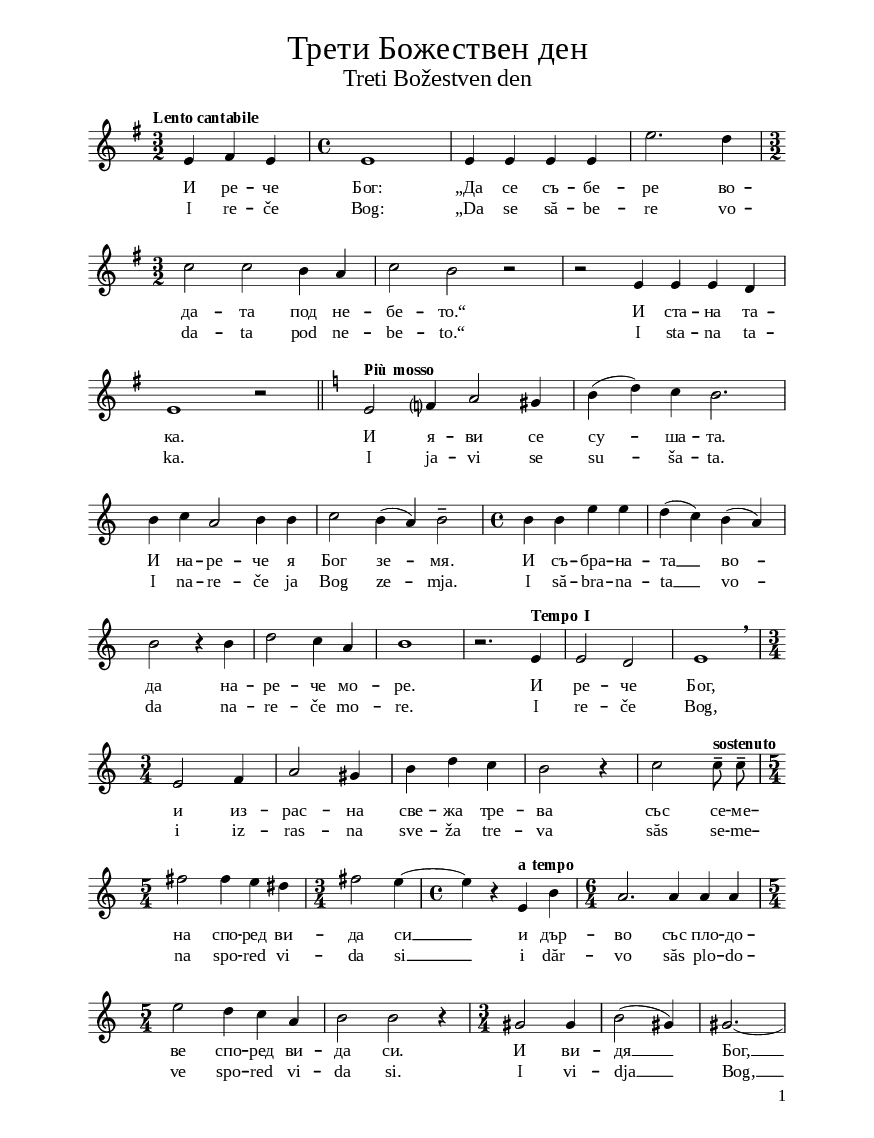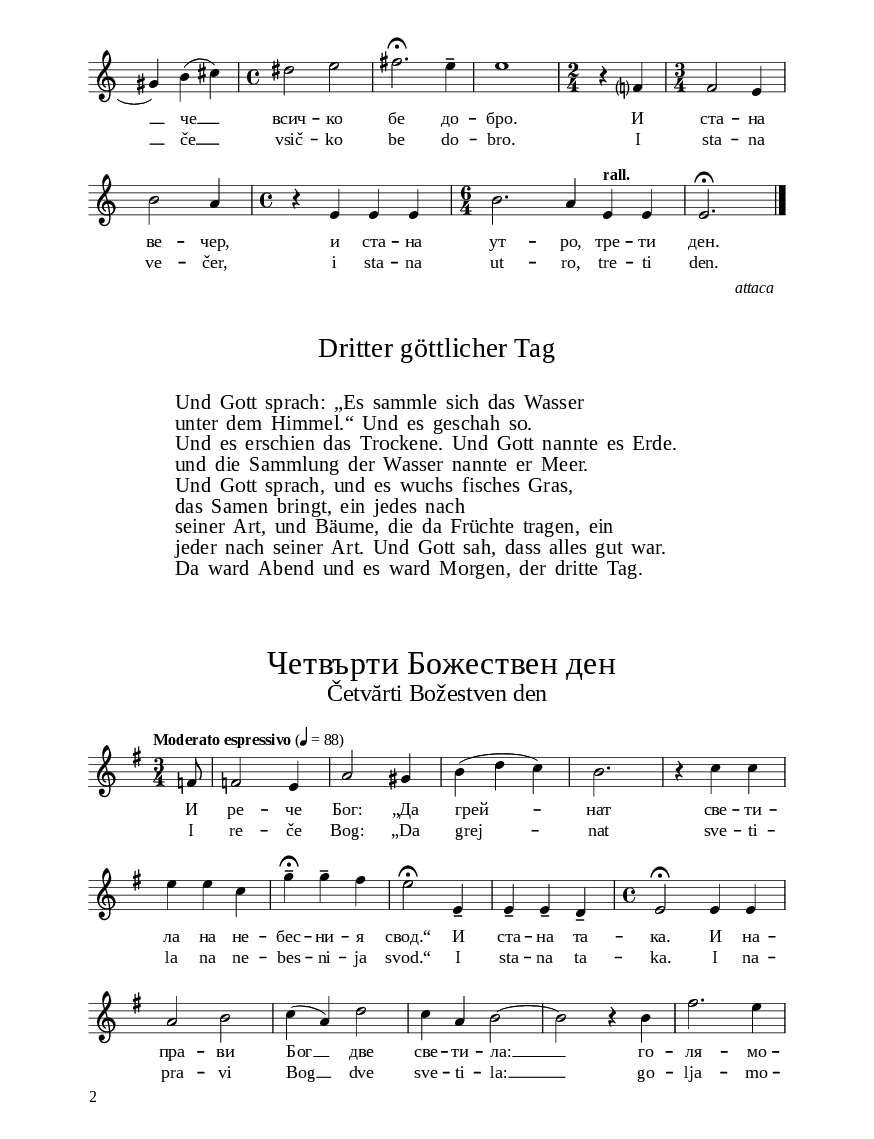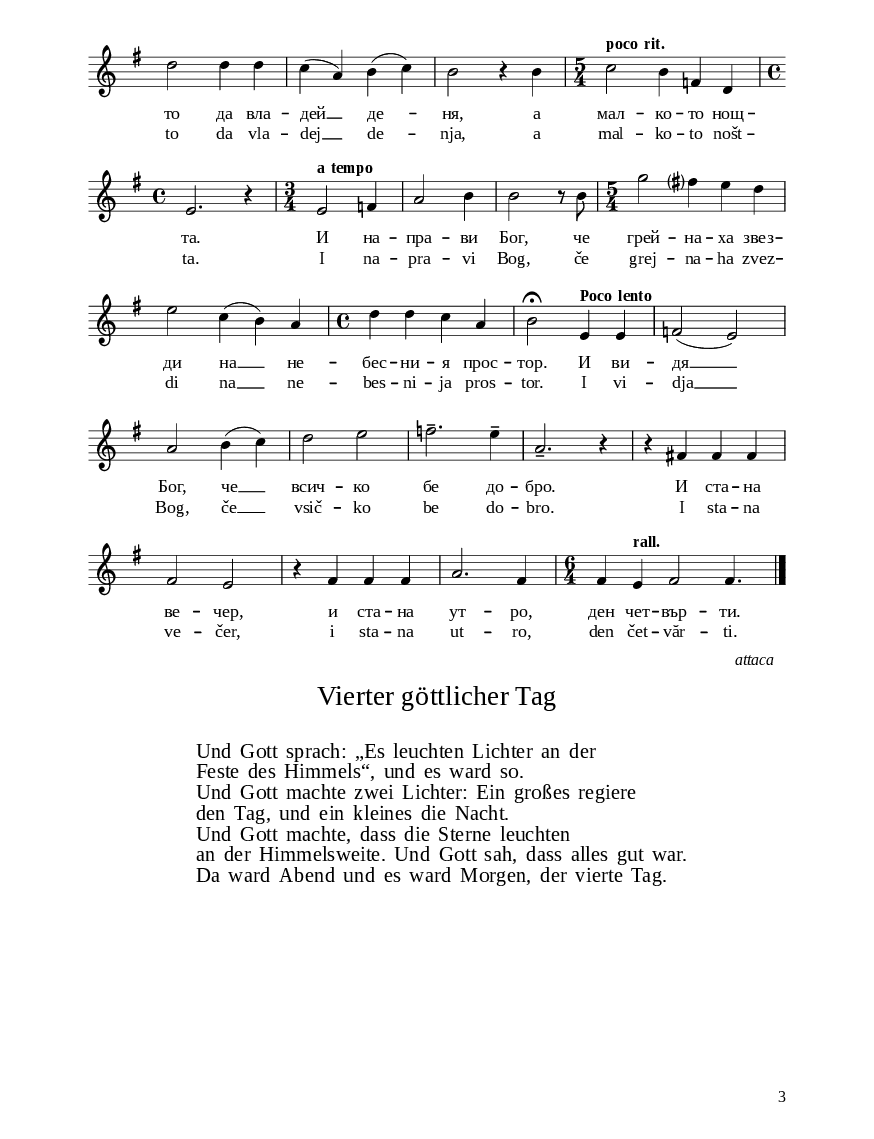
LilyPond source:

\version "2.24.1"

% include paper part and global functions
\include "include/globals.ily"

\bookpart {
  \label #'ref193
  \tocItem \markup "     Трети Божествен ден – Treti Božestven den"
  \include "include/bookpart-paper.ily"
  \score {
    \include "include/score-layout.ily"

    \new Voice \absolute {
      \clef treble
      \key e \minor
      \time 3/2
      \tempo "Lento cantabile"
      \autoBeamOff
      \partial 2.
      e'4  fis'4
      e'4 | % 2
      \time 4/4  | % 2
      e'1 | % 3
      e'4  e'4  e'4  e'4 | % 4
      e''2. d''4 \break  | % 5
      \time 3/2   | % 5
      c''2 c''2 b'4  a'4 | % 6
      c''2 b'2 r2 | % 7
      r2  e'4  e'4  e'4  d'4 \break | % 8
      e'1 r2 \bar "||"
      \key a \minor | % 9
      e'2 ^\markup{ \bold {Più mosso} }  f'?4  a'2
      gis'4 | 
      b'4 ( d''4 ) c''4 b'2. \break | % 11
      b'4 c''4  a'2 b'4 b'4
      | % 12
      c''2 b'4 (  a'4 ) b'2 -- | % 13
      \time 4/4  | % 13
      b'4 b'4 e''4 e''4 | % 14
      d''4 ( c''4 ) b'4 (  a'4 )
      \break | % 15
      b'2 r4 b'4 | % 16
      d''2 c''4  a'4 | % 17
      b'1 | % 18
      r2.  e'4 ^\markup{ \bold {Tempo I} } | % 19
      e'2  d'2 |
      e'1 \breathe  \break | % 21
      \time 3/4  | % 21
      e'2  f'4  | % 22
      a'2  gis'4 | % 23
      b'4 d''4 c''4 | % 24
      b'2 r4 | % 25
      c''2 c''8 --  ^\markup{ \bold {sostenuto} }
      c''8 -- \break | % 26
      \time 5/4  | % 26
      fis''2 fis''4 e''4 dis''4 | % 27
      \time 3/4  | % 27
      fis''2 e''4 ~ | % 28
      \time 4/4  | % 28
      e''4 r4  e'4 ^\markup{ \bold {a tempo} }
      b'4 | % 29
      \time 6/4  | % 29
      a'2.  a'4  a'4  a'4 \break |
      \time 5/4  |
      e''2 d''4 c''4  a'4  | % 31
      b'2 b'2 r4 | % 32
      \time 3/4  | % 32
      gis'2  gis'4 | % 33
      b'2 (  gis'4 ) | % 34
      gis'2. ~ \break | % 35
      gis'4 b'4 ( cis''4 ) | % 36
      \time 4/4  | % 36
      dis''2 e''2  | % 37
      fis''2. ^\fermata e''4 -- | % 38
      e''1 | % 39
      \time 2/4  | % 39
      r4  f'?4 |
      \time 3/4  |
      f'2  e'4 \break | % 41
      b'2  a'4 | % 42
      \time 4/4  | % 42
      r4  e'4  e'4  e'4 | % 43
      \time 6/4  | % 43
      b'2.  a'4   % 44
      e'4 ^\markup{ \bold {rall.} }  e'4 | e'2. \fermata
      \bar "|."
    }

    \addlyrics {
      И
      ре -- че Бог: „Да се съ -- бе --
      ре во -- да -- та под не -- бе --
      то.“ И ста -- на та -- ка. И я --
      ви се су -- ша -- та. И на --
      ре -- че я Бог зе -- мя. И съ
      -- бра -- на -- та __  во -- да на
      -- ре -- че мо -- ре. И ре -- че
      Бог, и из -- рас -- на све -- жа
      тре -- ва със се -- ме -- на спо --
      ред ви -- да си __  и дър -- во
      със пло -- до -- ве спо -- ред ви --
      да си. И ви -- дя __  Бог, __ че __
      всич -- ко бе до -- бро. И ста
      -- на ве -- чер, и ста -- на ут --
      ро, тре -- ти ден.}
       \addlyrics {
      I
      re -- če Bog: „Da se să -- be --
      re vo -- da -- ta pod ne -- be --
      to.“ I sta -- na ta -- ka. I ja --
      vi se su -- ša -- ta. I na --
      re -- če ja Bog ze -- mja. I să
      -- bra -- na -- ta __  vo -- da na
      -- re -- če mo -- re. I re -- če
      Bog, i iz -- ras -- na sve -- ža
      tre -- va săs se -- me -- na spo --
      red vi -- da si __ i dăr -- vo
      săs plo -- do -- ve spo -- red vi --
      da si. I vi -- dja __  Bog, __ če __
      vsič -- ko be do -- bro. I sta
      -- na ve -- čer, i sta -- na ut --
      ro, tre -- ti den.}

        \header {
          title = \titleFunc "Трети Божествен ден" "Treti Božestven den"
        }

        \midi{}

      } % score

      \markup \raise #2.8 \override #'(baseline-skip . 2) {
        \column {
          \fill-line \italic { "" "" \concat {"attaca" "   " }}
        }
      }

      \markup \empty-one

      % include foreign translation(s) of the song
      \version "2.24.1"

\markup \fill-line { \fontsize #deTitleFontSize "Dritter göttlicher Tag" }
\markup \null
\markup \null
\markup \fontsize #deCoupletFontSize {
  \hspace #7
  \override #`(baseline-skip . ,deCoupletBaselineSkip)

  \column {
    \line { " " }


    \line { " "Und Gott sprach: „Es sammle sich das Wasser}
    \line { " "unter dem Himmel.“ Und es geschah so.}
    \line { " "Und es erschien das Trockene. Und Gott nannte es Erde.} 
    \line { " " und die Sammlung der Wasser nannte er Meer.}
    \line { " "Und Gott sprach, und es wuchs fisches Gras,}
    \line { " "das Samen bringt, ein jedes nach}
    \line { " "seiner Art, und Bäume, die da Früchte tragen, ein}
    \line { " "jeder nach seiner Art. Und Gott sah, dass alles gut war.}
    \line { " " Da ward Abend und es ward Morgen, der dritte Tag.}


  }
}



       \markup \empty-three

 \label #'ref194
  \tocItem \markup "     Четвърти Божествен ден – Četvărti Božestven den"
       \include "include/bookpart-paper.ily"
  \score {
    \include "include/score-layout.ily"

    \new Voice \absolute {
      \clef treble
      \key e \minor
      \time 3/4
      \tempoFunc "Moderato espressivo" 4 "88"
      \autoBeamOff
      \partial 8
      f'8  | % 2
      f'2  e'4 | % 3
      a'2  gis'4 | % 4
      b'4 ( d''4 c''4 ) | % 5
      b'2. | % 6
      r4 c''4 c''4 \break  | % 7
      e''4 e''4 c''4 | % 8
      g''4 ^\fermata -- g''4 -- fis''4
      | % 9
      e''2 ^\fermata  e'4 -- |
      e'4 --  e'4 --  d'4 -- | % 11
      \time 4/4  | % 11
      e'2 ^\fermata  e'4  e'4 \break | % 12
      a'2 b'2 | % 13
      c''4 (  a'4 ) d''2 | % 14
      c''4  a'4 b'2 ~ | % 15
      b'2 r4 b'4 | % 16
      fis''2. e''4 \break  | % 17
      d''2 d''4 d''4 | % 18
      c''4 (  a'4 ) b'4 ( c''4 ) | % 19
      b'2 r4 b'4 |
      \time 5/4  |
      c''2 ^\markup{ \bold {poco rit.} } b'4
      f'4  d'4 \break | % 21
      \time 4/4  | % 21
      e'2. r4 | % 22
      \time 3/4  | % 22
      e'2 ^\markup{ \bold {a tempo} }  f'4 | % 23
      a'2 b'4 | % 24
      b'2 r8 b'8 | % 25
      \time 5/4  | % 25
      g''2 fis''?4 e''4 d''4 \break  | % 26
      e''2 c''4 ( b'4 )  a'4 | % 27
      \time 4/4  | % 27
      d''4 d''4 c''4  a'4 | % 28
      b'2 ^\fermata  e'4 ^\markup{ \bold {Poco lento} }
      e'4 | % 29
      f'2 (  e'2 ) \break |
      a'2 b'4 ( c''4 ) | % 31
      d''2 e''2 | % 32
      f''2. -- e''4 --  | % 33
      a'2. -- r4 | % 34
      r4  fis'!4  fis'4  fis'4 \break | % 35
      fis'2  e'2 | % 36
      r4  fis'4  fis'4  fis'4 | % 37
      a'2.  fis'4 | % 38
      \time 6/4  | % 38
      fis'4  \tempo "rall." e'4  fis'2
      fis'4. \bar "|."
    }

    \addlyrics {
      И
      ре -- че Бог: „Да грей --
      нат све -- ти -- ла на не -- бес --
      ни -- я свод.“ И ста -- на та --
      ка. И на -- пра -- ви Бог __  две
      све -- ти -- ла: __  го -- ля -- мо --
      то да вла -- дей __  де -- ня,
      а мал -- ко -- то нощ -- та. И на --
      пра -- ви Бог, че грей -- на -- ха
      звез -- ди на __  не -- бес -- ни --
      я прос -- тор. И ви -- дя __  Бог,
      че __  всич -- ко бе до -- бро. И
      ста -- на ве -- чер, и ста -- на
      ут -- ро, ден чет -- вър -- ти.}
      \addlyrics {
      I
      re -- če Bog: „Da grej --
      nat sve -- ti -- la na ne -- bes --
      ni -- ja svod.“ I sta -- na ta --
      ka. I na -- pra -- vi Bog __  dve
      sve -- ti -- la: __  go -- lja -- mo --
      to da vla -- dej __  de -- nja,
      a mal -- ko -- to nošt -- ta. I na --
      pra -- vi Bog, če grej -- na -- ha
      zvez -- di na __  ne -- bes -- ni --
      ja pros -- tor. I vi -- dja __  Bog,
      če __  vsič -- ko be do -- bro. I
      sta -- na ve -- čer, i sta -- na
      ut -- ro, den čet -- văr -- ti.}

        \header {
          title = \titleFunc " Четвърти Божествен ден" "Četvărti Božestven den"
        }

        \midi{}

      } % score

      \markup \raise #2.8 \override #'(baseline-skip . 2) {
        \column {
          \fill-line \italic { "" "" \concat {"attaca" "   " }}
        }
      }
      
  

      % include foreign translation(s) of the song
      \version "2.24.2"

\markup \fill-line { \fontsize #deTitleFontSize "Vierter göttlicher Tag" }
\markup \null
\markup \null
\markup \fontsize #deCoupletFontSize {
  \hspace #9
  \override #`(baseline-skip . ,deCoupletBaselineSkip)

  \column {
    \line { " " }


 \line { " " Und Gott sprach: „Es leuchten Lichter an der}
 \line { " " Feste des Himmels“, und es ward so.}

 \line { " "  Und Gott machte zwei Lichter: Ein großes regiere}
 \line { " "  den Tag, und ein kleines die Nacht.}

 \line { " " Und Gott machte, dass die Sterne leuchten}
 \line { " " an der Himmelsweite. Und Gott sah, dass alles gut war.}
 
  \line { " " Da ward Abend und es ward Morgen, der vierte Tag.}

  }
}



      

    } % bookpart

    % Più mosso
    %
